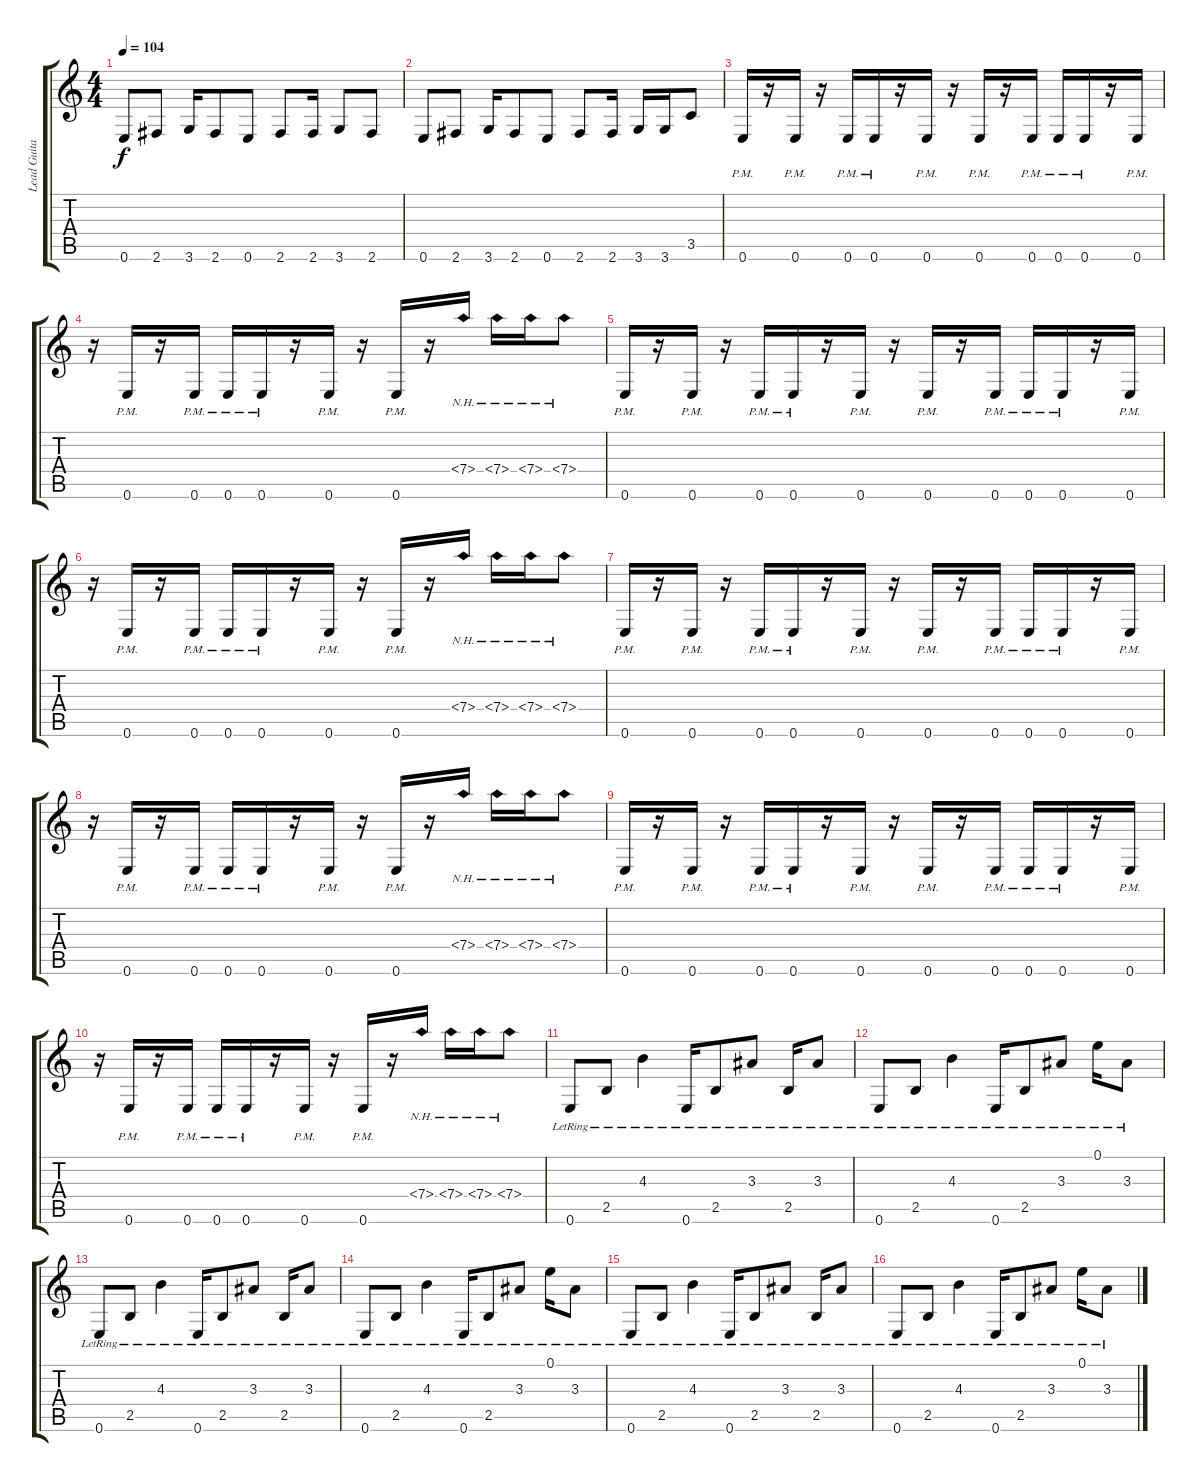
\track ("Lead Guitar" "Lead Guita") {instrument distortionguitar}
\staff {score tabs}
\tuning (E4 B3 G3 D3 A2 E2) {hide}
\ts (4 4)
\tempo 104
\clef g2
\ks c
0.6.8{dy f} 2.6.8 3.6.16 2.6.8 0.6.8 2.6.8 2.6.16 3.6.8 2.6.8 |
0.6.8 2.6.8 3.6.16 2.6.8 0.6.8 2.6.8 2.6.16 3.6.16 3.6.16 3.5.8 |
0.6{pm}.16 r.16 0.6{pm}.16 r.16 0.6{pm}.16 0.6{pm}.16 r.16 0.6{pm}.16 r.16 0.6{pm}.16 r.16 0.6{pm}.16 0.6{pm}.16 0.6{pm}.16 r.16 0.6{pm}.16 |
r.16 0.6{pm}.16 r.16 0.6{pm}.16 0.6{pm}.16 0.6{pm}.16 r.16 0.6{pm}.16 r.16 0.6{pm}.16 r.16 7.4{nh}.16 7.4{nh}.16 7.4{nh}.16 7.4{nh}.8 |
0.6{pm}.16 r.16 0.6{pm}.16 r.16 0.6{pm}.16 0.6{pm}.16 r.16 0.6{pm}.16 r.16 0.6{pm}.16 r.16 0.6{pm}.16 0.6{pm}.16 0.6{pm}.16 r.16 0.6{pm}.16 |
r.16 0.6{pm}.16 r.16 0.6{pm}.16 0.6{pm}.16 0.6{pm}.16 r.16 0.6{pm}.16 r.16 0.6{pm}.16 r.16 7.4{nh}.16 7.4{nh}.16 7.4{nh}.16 7.4{nh}.8 |
0.6{pm}.16 r.16 0.6{pm}.16 r.16 0.6{pm}.16 0.6{pm}.16 r.16 0.6{pm}.16 r.16 0.6{pm}.16 r.16 0.6{pm}.16 0.6{pm}.16 0.6{pm}.16 r.16 0.6{pm}.16 |
r.16 0.6{pm}.16 r.16 0.6{pm}.16 0.6{pm}.16 0.6{pm}.16 r.16 0.6{pm}.16 r.16 0.6{pm}.16 r.16 7.4{nh}.16 7.4{nh}.16 7.4{nh}.16 7.4{nh}.8 |
0.6{pm}.16 r.16 0.6{pm}.16 r.16 0.6{pm}.16 0.6{pm}.16 r.16 0.6{pm}.16 r.16 0.6{pm}.16 r.16 0.6{pm}.16 0.6{pm}.16 0.6{pm}.16 r.16 0.6{pm}.16 |
r.16 0.6{pm}.16 r.16 0.6{pm}.16 0.6{pm}.16 0.6{pm}.16 r.16 0.6{pm}.16 r.16 0.6{pm}.16 r.16 7.4{nh}.16 7.4{nh}.16 7.4{nh}.16 7.4{nh}.8 |
0.6{lr}.8{instrument distortionguitar} 2.5{lr}.8 4.3{lr}.4 0.6{lr}.16 2.5{lr}.8 3.3{lr}.8 2.5{lr}.16 3.3{lr}.8 |
0.6{lr}.8 2.5{lr}.8 4.3{lr}.4 0.6{lr}.16 2.5{lr}.8 3.3{lr}.8 0.1{lr}.16 3.3{lr}.8 |
0.6{lr}.8 2.5{lr}.8 4.3{lr}.4 0.6{lr}.16 2.5{lr}.8 3.3{lr}.8 2.5{lr}.16 3.3{lr}.8 |
0.6{lr}.8 2.5{lr}.8 4.3{lr}.4 0.6{lr}.16 2.5{lr}.8 3.3{lr}.8 0.1{lr}.16 3.3{lr}.8 |
0.6{lr}.8 2.5{lr}.8 4.3{lr}.4 0.6{lr}.16 2.5{lr}.8 3.3{lr}.8 2.5{lr}.16 3.3{lr}.8 |
0.6{lr}.8 2.5{lr}.8 4.3{lr}.4 0.6{lr}.16 2.5{lr}.8 3.3{lr}.8 0.1{lr}.16 3.3{lr}.8
